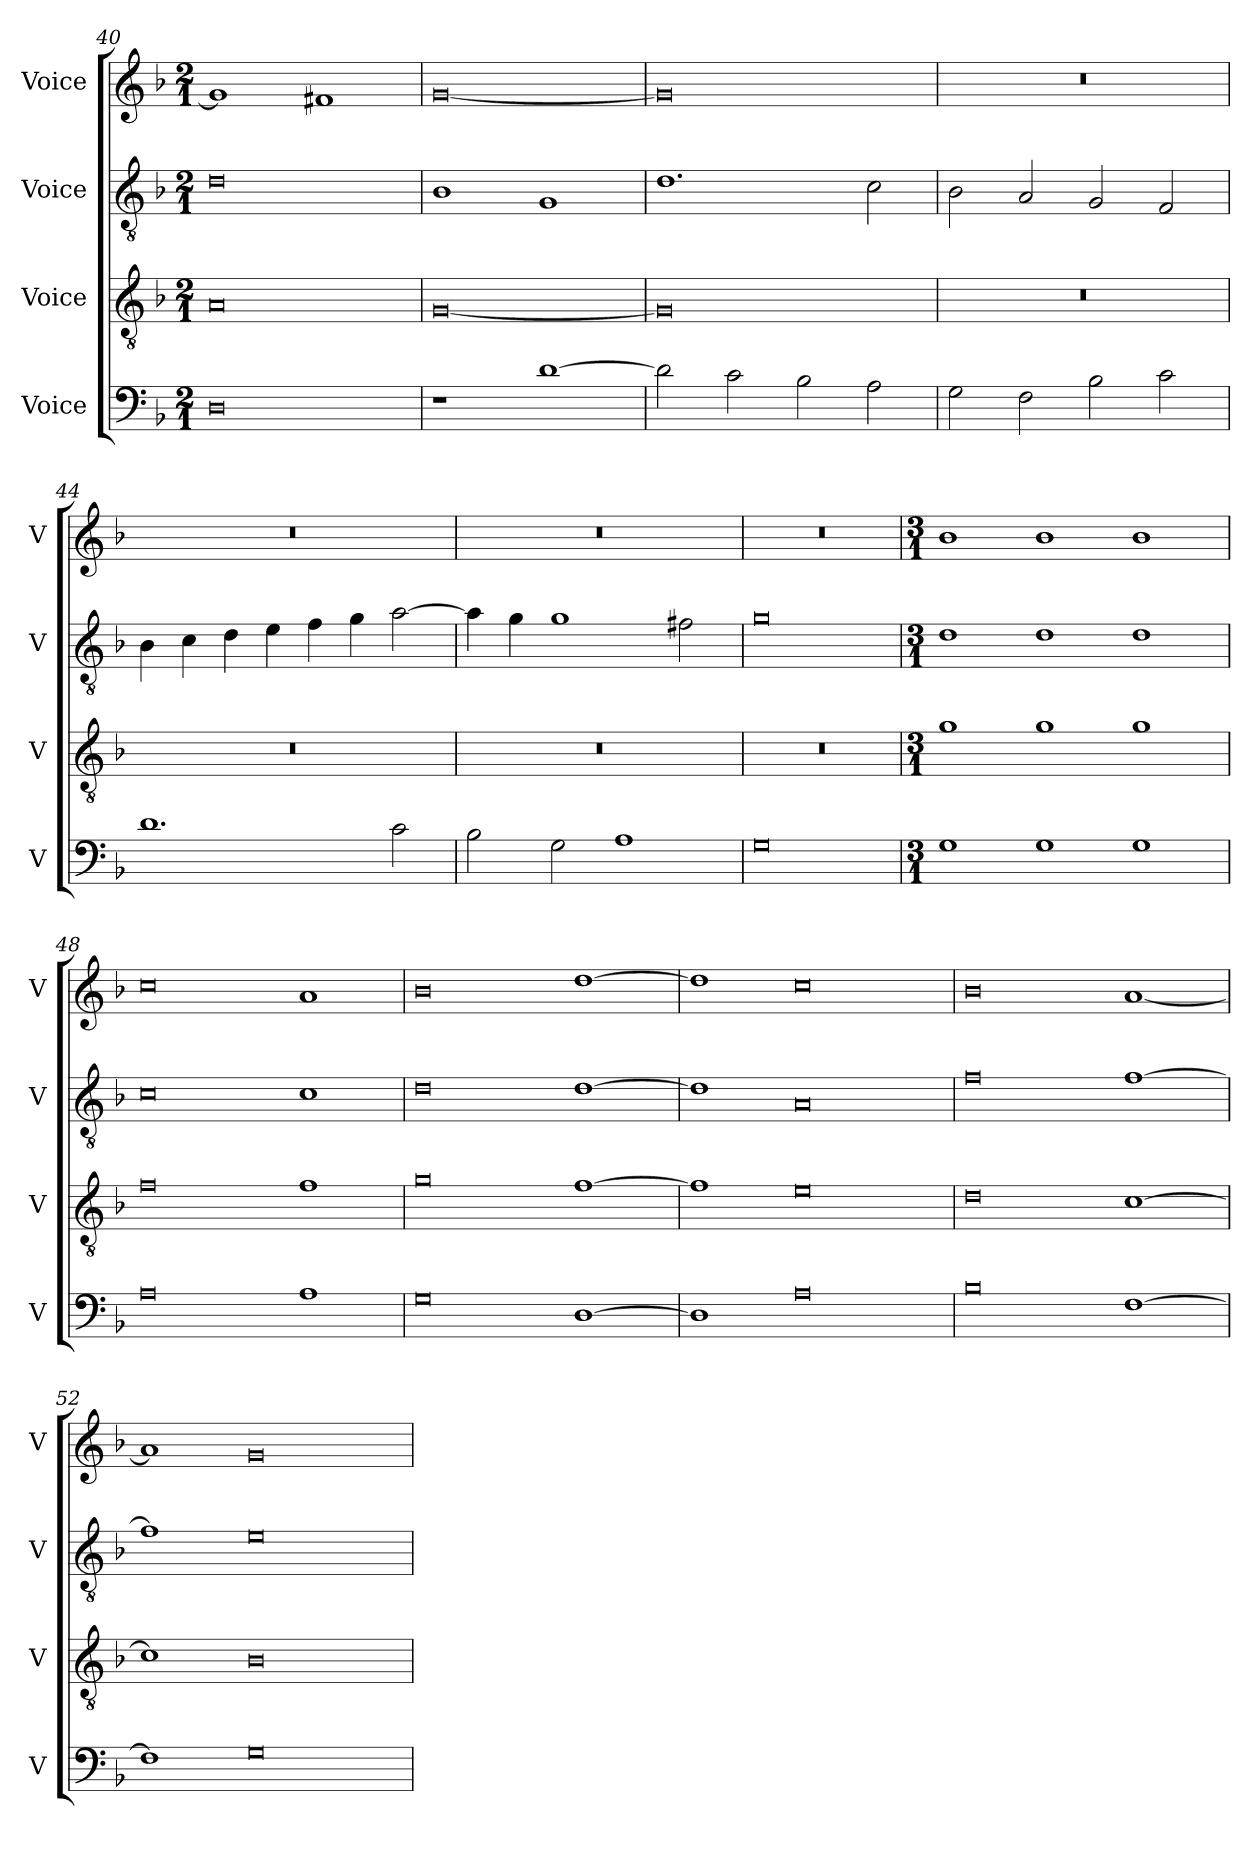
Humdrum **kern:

**kern	**kern	**kern	**kern
*part4	*part3	*part2	*part1
*staff4	*staff3	*staff2	*staff1
*I"Voice	*I"Voice	*I"Voice	*I"Voice
*I'V	*I'V	*I'V	*I'V
*clefF4	*clefGv2	*clefGv2	*clefG2
*k[b-]	*k[b-]	*k[b-]	*k[b-]
*M2/1	*M2/1	*M2/1	*M2/1
=40	=40	=40	=40
0D	0A	0d	1g]
.	.	.	1f#X
=41	=41	=41	=41
1r	[0G	1B-	[0g
[1d	.	1G	.
=42	=42	=42	=42
2d\]	0G]	1.d	0g]
2c\	.	.	.
2B-\	.	.	.
2A\	.	2c\	.
=43	=43	=43	=43
2G\	0r	2B-\	0r
2F\	.	2A/	.
2B-\	.	2G/	.
2c\	.	2F/	.
=44	=44	=44	=44
1.d	0r	4B-\	0r
.	.	4c\	.
.	.	4d\	.
.	.	4e\	.
.	.	4f\	.
.	.	4g\	.
2c\	.	[2a\	.
!!LO:LB:g=z
=45	=45	=45	=45
2B-\	0r	4a\]	0r
.	.	4g\	.
2G\	.	1g	.
1A	.	.	.
.	.	2f#X\	.
=46	=46	=46	=46
0G	0r	0g	0r
=47	=47	=47	=47
*M3/1	*M3/1	*M3/1	*M3/1
1G	1g	1d	1b-
1G	1g	1d	1b-
1G	1g	1d	1b-
=48	=48	=48	=48
0A	0f	0c	0cc
1A	1f	1c	1a
=49	=49	=49	=49
0G	0g	0d	0b-
[1D	[1f	[1d	[1dd
=50	=50	=50	=50
1D]	1f]	1d]	1dd]
0A	0e	0A	0cc
=51	=51	=51	=51
0B-	0d	0f	0b-
[1F	[1c	[1f	[1a
=52	=52	=52	=52
1F]	1c]	1f]	1a]
0G	0B-	0e	0g
=	=	=	=
*-	*-	*-	*-
